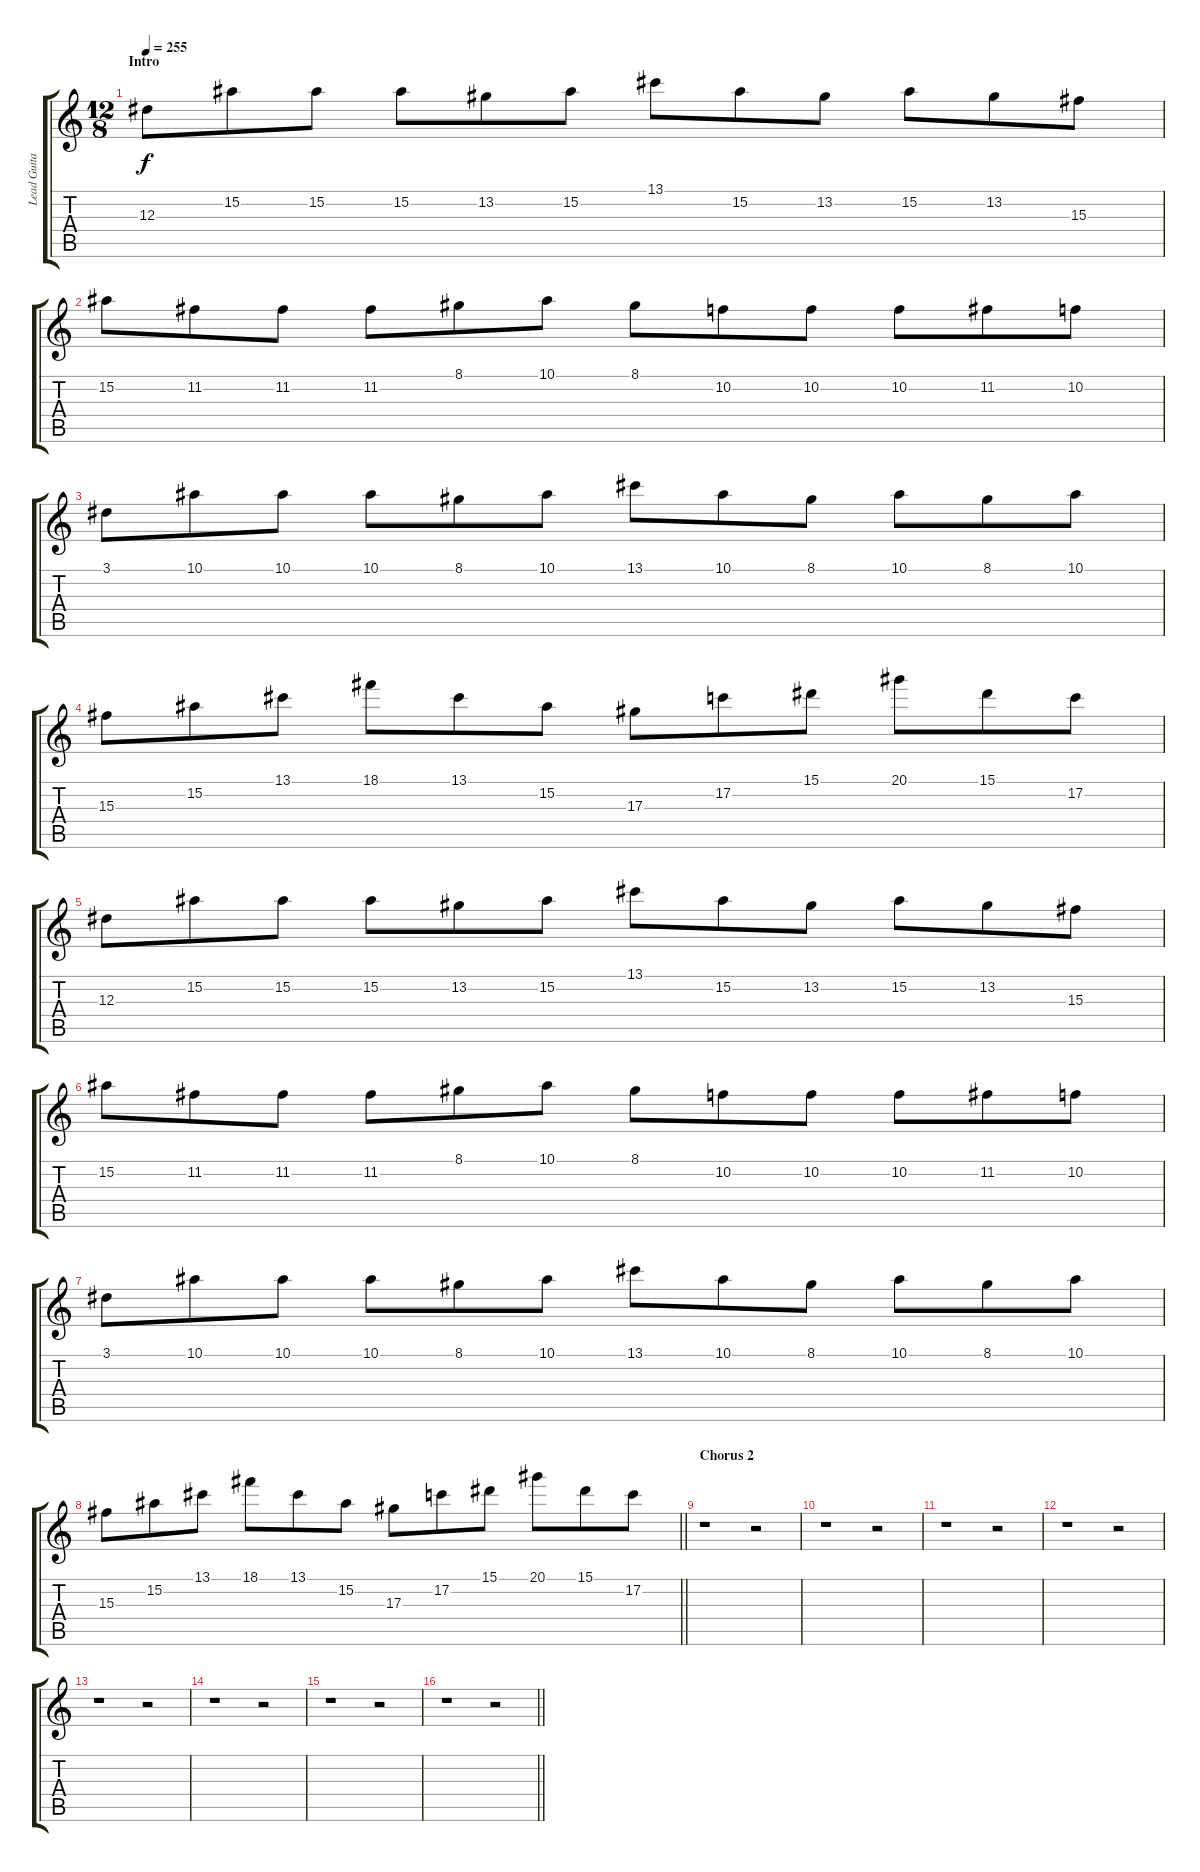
\track ("Lead Guitar" "Lead Guita") {instrument overdrivenguitar}
\staff {score tabs}
\tuning (C4 G3 Eb3 Bb2 F2 C2) {hide}
\ts (12 8)
\section ("" "Intro")
\tempo 255
\clef g2
\ks c
12.3.8{dy f} 15.2.8 15.2.8 15.2.8 13.2.8 15.2.8 13.1.8 15.2.8 13.2.8 15.2.8 13.2.8 15.3.8 |
15.2.8 11.2.8 11.2.8 11.2.8 8.1.8 10.1.8 8.1.8 10.2.8 10.2.8 10.2.8 11.2.8 10.2.8 |
3.1.8 10.1.8 10.1.8 10.1.8 8.1.8 10.1.8 13.1.8 10.1.8 8.1.8 10.1.8 8.1.8 10.1.8 |
15.3.8 15.2.8 13.1.8 18.1.8 13.1.8 15.2.8 17.3.8 17.2.8 15.1.8 20.1.8 15.1.8 17.2.8 |
12.3.8 15.2.8 15.2.8 15.2.8 13.2.8 15.2.8 13.1.8 15.2.8 13.2.8 15.2.8 13.2.8 15.3.8 |
15.2.8 11.2.8 11.2.8 11.2.8 8.1.8 10.1.8 8.1.8 10.2.8 10.2.8 10.2.8 11.2.8 10.2.8 |
3.1.8 10.1.8 10.1.8 10.1.8 8.1.8 10.1.8 13.1.8 10.1.8 8.1.8 10.1.8 8.1.8 10.1.8 |
\barLineRight lightlight
15.3.8 15.2.8 13.1.8 18.1.8 13.1.8 15.2.8 17.3.8 17.2.8 15.1.8 20.1.8 15.1.8 17.2.8 |
\section ("" "Chorus 2")
r.1 r.2 |
r.1 r.2 |
r.1 r.2 |
r.1 r.2 |
r.1 r.2 |
r.1 r.2 |
r.1 r.2 |
\barLineRight lightlight
r.1 r.2
